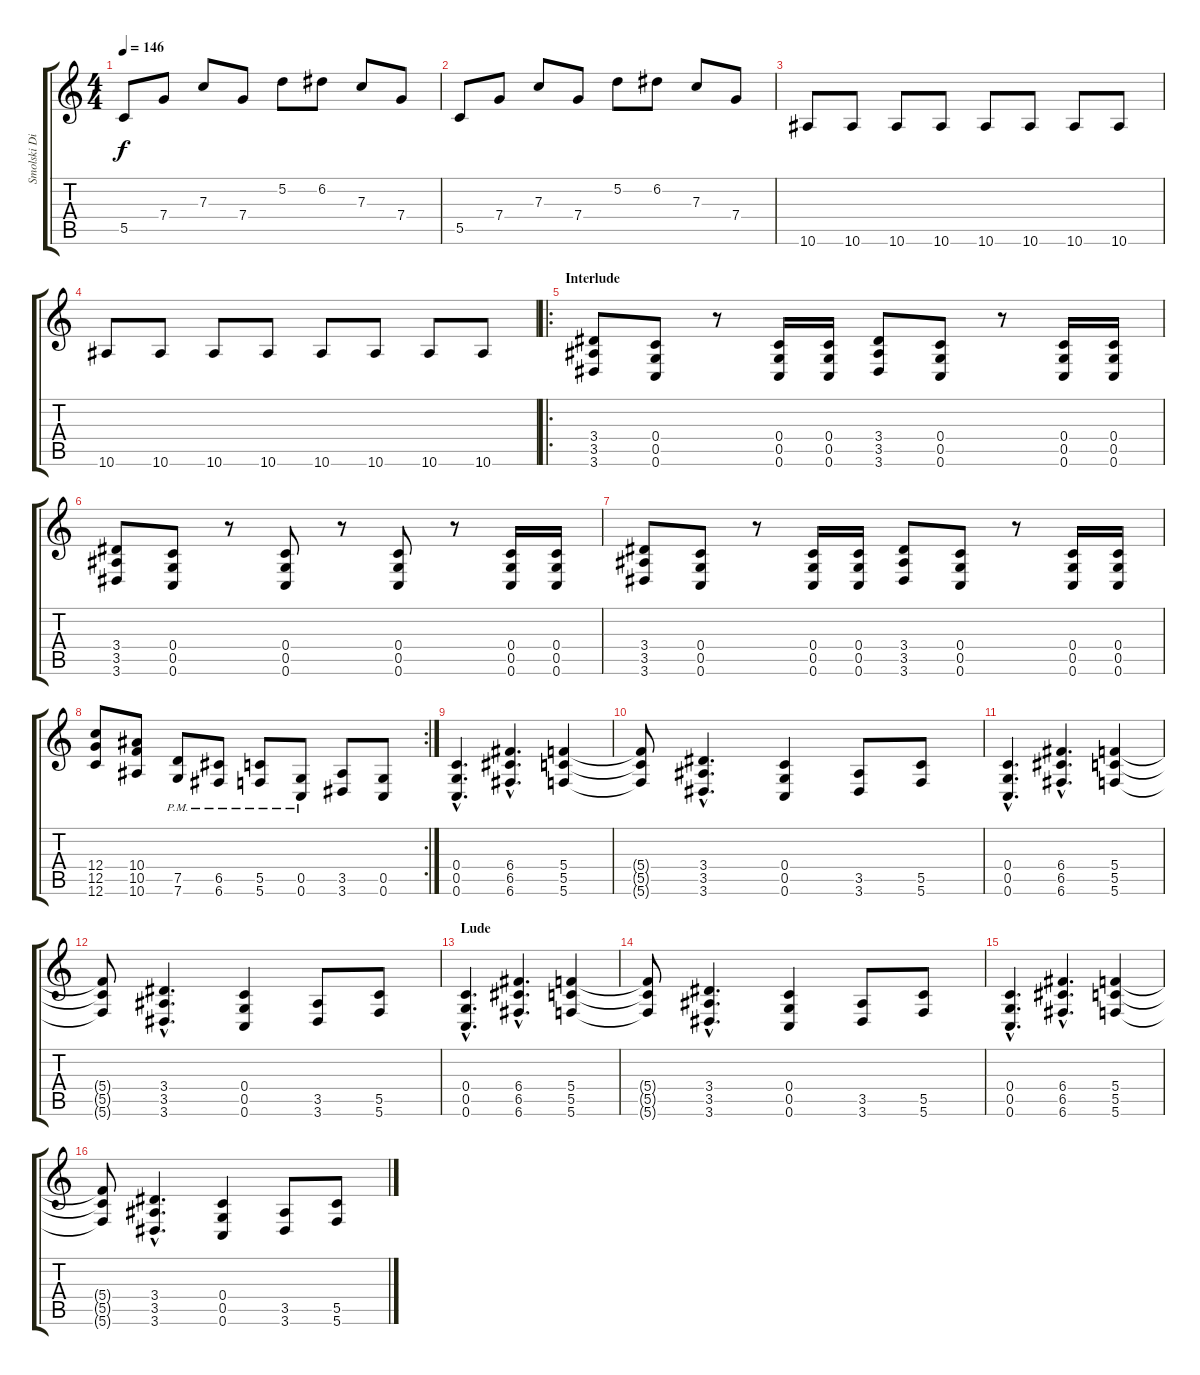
\track ("Smolski Dist Right" "Smolski Di") {instrument distortionguitar}
\staff {score tabs}
\tuning (D4 A3 F3 C3 G2 C2) {hide}
\ts (4 4)
\tempo 146
\clef g2
\ks c
5.5.8{dy f} 7.4.8 7.3.8 7.4.8 5.2.8 6.2.8 7.3.8 7.4.8 |
5.5.8 7.4.8 7.3.8 7.4.8 5.2.8 6.2.8 7.3.8 7.4.8 |
10.6.8 10.6.8 10.6.8 10.6.8 10.6.8 10.6.8 10.6.8 10.6.8 |
10.6.8 10.6.8 10.6.8 10.6.8 10.6.8 10.6.8 10.6.8 10.6.8 |
\ro
\section ("" "Interlude")
(3.4 3.5 3.6).8 (0.4 0.5 0.6).8 r.8 (0.4 0.5 0.6).16 (0.4 0.5 0.6).16 (3.4 3.5 3.6).8 (0.4 0.5 0.6).8 r.8 (0.4 0.5 0.6).16 (0.4 0.5 0.6).16 |
(3.4 3.5 3.6).8 (0.4 0.5 0.6).8 r.8 (0.4 0.5 0.6).8 r.8 (0.4 0.5 0.6).8 r.8 (0.4 0.5 0.6).16 (0.4 0.5 0.6).16 |
(3.4 3.5 3.6).8 (0.4 0.5 0.6).8 r.8 (0.4 0.5 0.6).16 (0.4 0.5 0.6).16 (3.4 3.5 3.6).8 (0.4 0.5 0.6).8 r.8 (0.4 0.5 0.6).16 (0.4 0.5 0.6).16 |
\rc 2
(12.4 12.5 12.6).8 (10.4 10.5 10.6).8 (7.5{pm} 7.6{pm}).8 (6.5{pm} 6.6{pm}).8 (5.5{pm} 5.6{pm}).8 (0.5{pm} 0.6{pm}).8 (3.5 3.6).8 (0.5 0.6).8 |
(0.4{hac} 0.5{hac} 0.6{hac}).4{d} (6.4{hac} 6.5{hac} 6.6{hac}).4{d} (5.4 5.5 5.6).4 |
(5.4{t} 5.5{t} 5.6{t}).8 (3.4{hac} 3.5{hac} 3.6{hac}).4{d} (0.4 0.5 0.6).4 (3.5 3.6).8 (5.5 5.6).8 |
(0.4{hac} 0.5{hac} 0.6{hac}).4{d} (6.4{hac} 6.5{hac} 6.6{hac}).4{d} (5.4 5.5 5.6).4 |
(5.4{t} 5.5{t} 5.6{t}).8 (3.4{hac} 3.5{hac} 3.6{hac}).4{d} (0.4 0.5 0.6).4 (3.5 3.6).8 (5.5 5.6).8 |
\section ("" "Lude")
(0.4{hac} 0.5{hac} 0.6{hac}).4{d} (6.4{hac} 6.5{hac} 6.6{hac}).4{d} (5.4 5.5 5.6).4 |
(5.4{t} 5.5{t} 5.6{t}).8 (3.4{hac} 3.5{hac} 3.6{hac}).4{d} (0.4 0.5 0.6).4 (3.5 3.6).8 (5.5 5.6).8 |
(0.4{hac} 0.5{hac} 0.6{hac}).4{d} (6.4{hac} 6.5{hac} 6.6{hac}).4{d} (5.4 5.5 5.6).4 |
(5.4{t} 5.5{t} 5.6{t}).8 (3.4{hac} 3.5{hac} 3.6{hac}).4{d} (0.4 0.5 0.6).4 (3.5 3.6).8 (5.5 5.6).8
